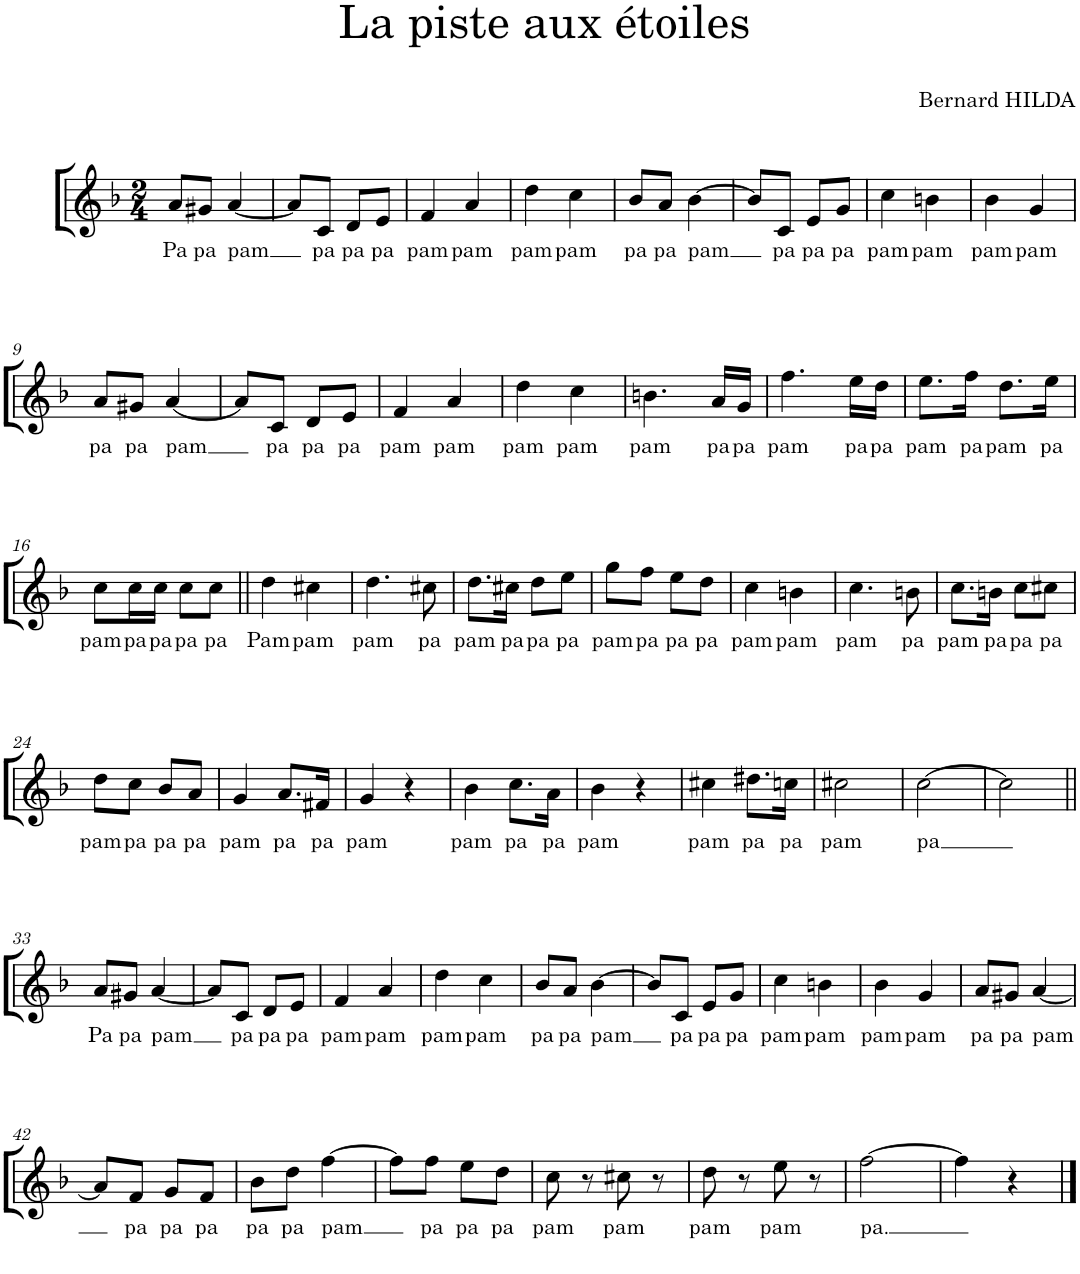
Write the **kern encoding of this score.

**kern	**text
*part1	*part1
*staff1	*staff1
*I"Soprano	*
*I'Soprano	*
*clefG2	*
*k[b-]	*
*F:	*
*M2/4	*
=1	=1
!	!LO:LY:b
8a/L	Pa
!	!LO:LY:b
8g#X/J	pa
!	!LO:LY:b
[4a/	pam
=2	=2
8a/L]	.
!	!LO:LY:b
8c/J	pa
!	!LO:LY:b
8d/L	pa
!	!LO:LY:b
8e/J	pa
=3	=3
!	!LO:LY:b
4f/	pam
!	!LO:LY:b
4a/	pam
=4	=4
!	!LO:LY:b
4dd\	pam
!	!LO:LY:b
4cc\	pam
=5	=5
!	!LO:LY:b
8b-/L	pa
!	!LO:LY:b
8a/J	pa
!	!LO:LY:b
[4b-\	pam
=6	=6
8b-/L]	.
!	!LO:LY:b
8c/J	pa
!	!LO:LY:b
8e/L	pa
!	!LO:LY:b
8g/J	pa
=7	=7
!	!LO:LY:b
4cc\	pam
!	!LO:LY:b
4bn\	pam
=8	=8
!	!LO:LY:b
4b-\	pam
!	!LO:LY:b
4g/	pam
!!LO:LB:g=z
=9	=9
!	!LO:LY:b
8a/L	pa
!	!LO:LY:b
8g#X/J	pa
!	!LO:LY:b
[4a/	pam
=10	=10
8a/L]	.
!	!LO:LY:b
8c/J	pa
!	!LO:LY:b
8d/L	pa
!	!LO:LY:b
8e/J	pa
=11	=11
!	!LO:LY:b
4f/	pam
!	!LO:LY:b
4a/	pam
=12	=12
!	!LO:LY:b
4dd\	pam
!	!LO:LY:b
4cc\	pam
=13	=13
!	!LO:LY:b
4.bn\	pam
!	!LO:LY:b
16a/LL	pa
!	!LO:LY:b
16g/JJ	pa
=14	=14
!	!LO:LY:b
4.ff\	pam
!	!LO:LY:b
16ee\LL	pa
!	!LO:LY:b
16dd\JJ	pa
=15	=15
!	!LO:LY:b
8.ee\L	pam
!	!LO:LY:b
16ff\Jk	pa
!	!LO:LY:b
8.dd\L	pam
!	!LO:LY:b
16ee\Jk	pa
!!LO:LB:g=z
=16	=16
!	!LO:LY:b
8cc\L	pam
!	!LO:LY:b
16cc\L	pa
!	!LO:LY:b
16cc\JJ	pa
!	!LO:LY:b
8cc\L	pa
!	!LO:LY:b
8cc\J	pa
=17||	=17||
!	!LO:LY:b
4dd\	Pam
!	!LO:LY:b
4cc#X\	pam
=18	=18
!	!LO:LY:b
4.dd\	pam
!	!LO:LY:b
8cc#X\	pa
=19	=19
!	!LO:LY:b
8.dd\L	pam
!	!LO:LY:b
16cc#X\Jk	pa
!	!LO:LY:b
8dd\L	pa
!	!LO:LY:b
8ee\J	pa
=20	=20
!	!LO:LY:b
8gg\L	pam
!	!LO:LY:b
8ff\J	pa
!	!LO:LY:b
8ee\L	pa
!	!LO:LY:b
8dd\J	pa
=21	=21
!	!LO:LY:b
4cc\	pam
!	!LO:LY:b
4bn\	pam
=22	=22
!	!LO:LY:b
4.cc\	pam
!	!LO:LY:b
8bn\	pa
=23	=23
!	!LO:LY:b
8.cc\L	pam
!	!LO:LY:b
16bn\Jk	pa
!	!LO:LY:b
8cc\L	pa
!	!LO:LY:b
8cc#X\J	pa
!!LO:LB:g=z
=24	=24
!	!LO:LY:b
8dd\L	pam
!	!LO:LY:b
8cc\J	pa
!	!LO:LY:b
8b-/L	pa
!	!LO:LY:b
8a/J	pa
=25	=25
!	!LO:LY:b
4g/	pam
!	!LO:LY:b
8.a/L	pa
!	!LO:LY:b
16f#X/Jk	pa
=26	=26
!	!LO:LY:b
4g/	pam
4r	.
=27	=27
!	!LO:LY:b
4b-\	pam
!	!LO:LY:b
8.cc\L	pa
!	!LO:LY:b
16a\Jk	pa
=28	=28
!	!LO:LY:b
4b-\	pam
4r	.
=29	=29
!	!LO:LY:b
4cc#X\	pam
!	!LO:LY:b
8.dd#X\L	pa
!	!LO:LY:b
16ccn\Jk	pa
=30	=30
!	!LO:LY:b
2cc#X\	pam
=31	=31
!	!LO:LY:b
[2cc\	pa
=32	=32
2cc\]	.
!!LO:LB:g=z
=33||	=33||
!	!LO:LY:b
8a/L	Pa
!	!LO:LY:b
8g#X/J	pa
!	!LO:LY:b
[4a/	pam
=34	=34
8a/L]	.
!	!LO:LY:b
8c/J	pa
!	!LO:LY:b
8d/L	pa
!	!LO:LY:b
8e/J	pa
=35	=35
!	!LO:LY:b
4f/	pam
!	!LO:LY:b
4a/	pam
=36	=36
!	!LO:LY:b
4dd\	pam
!	!LO:LY:b
4cc\	pam
=37	=37
!	!LO:LY:b
8b-/L	pa
!	!LO:LY:b
8a/J	pa
!	!LO:LY:b
[4b-\	pam
=38	=38
8b-/L]	.
!	!LO:LY:b
8c/J	pa
!	!LO:LY:b
8e/L	pa
!	!LO:LY:b
8g/J	pa
=39	=39
!	!LO:LY:b
4cc\	pam
!	!LO:LY:b
4bn\	pam
=40	=40
!	!LO:LY:b
4b-\	pam
!	!LO:LY:b
4g/	pam
=41	=41
!	!LO:LY:b
8a/L	pa
!	!LO:LY:b
8g#X/J	pa
!	!LO:LY:b
[4a/	pam
!!LO:LB:g=z
=42	=42
8a/L]	.
!	!LO:LY:b
8f/J	pa
!	!LO:LY:b
8g/L	pa
!	!LO:LY:b
8f/J	pa
=43	=43
!	!LO:LY:b
8b-\L	pa
!	!LO:LY:b
8dd\J	pa
!	!LO:LY:b
[4ff\	pam
=44	=44
8ff\L]	.
!	!LO:LY:b
8ff\J	pa
!	!LO:LY:b
8ee\L	pa
!	!LO:LY:b
8dd\J	pa
=45	=45
!	!LO:LY:b
8cc\	pam
8r	.
!	!LO:LY:b
8cc#X\	pam
8r	.
=46	=46
!	!LO:LY:b
8dd\	pam
8r	.
!	!LO:LY:b
8ee\	pam
8r	.
=47	=47
!	!LO:LY:b
[2ff\	pa.
=48	=48
4ff\]	.
4r	.
==	==
*-	*-
